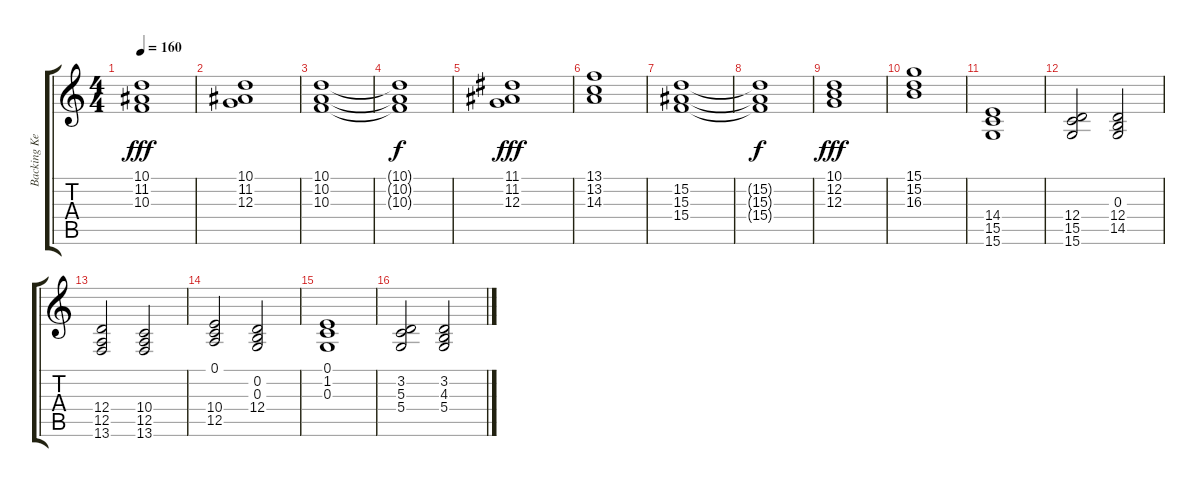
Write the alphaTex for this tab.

\track ("Backing Keyboard Melody" "Backing Ke") {instrument stringensemble2}
\staff {score tabs}
\tuning (E4 B3 G3 D3 A2 E2) {hide}
\ts (4 4)
\tempo 160
\clef g2
\ks c
(10.1 11.2 10.3).1{dy fff} |
(10.1 11.2 12.3).1 |
(10.1 10.2 10.3).1 |
(10.1{t} 10.2{t} 10.3{t}).1{dy f} |
(11.1 11.2 12.3).1{dy fff} |
(13.1 13.2 14.3).1 |
(15.2 15.3 15.4).1 |
(15.2{t} 15.3{t} 15.4{t}).1{dy f} |
(10.1 12.2 12.3).1{dy fff} |
(15.1 15.2 16.3).1 |
(14.4 15.5 15.6).1 |
(12.4 15.5 15.6).2 (0.3 12.4 14.5).2 |
(12.4 12.5 13.6).2 (10.4 12.5 13.6).2 |
(0.1 10.4 12.5).2 (0.2 0.3 12.4).2 |
(0.1 1.2 0.3).1 |
(3.2 5.3 5.4).2 (3.2 4.3 5.4).2
